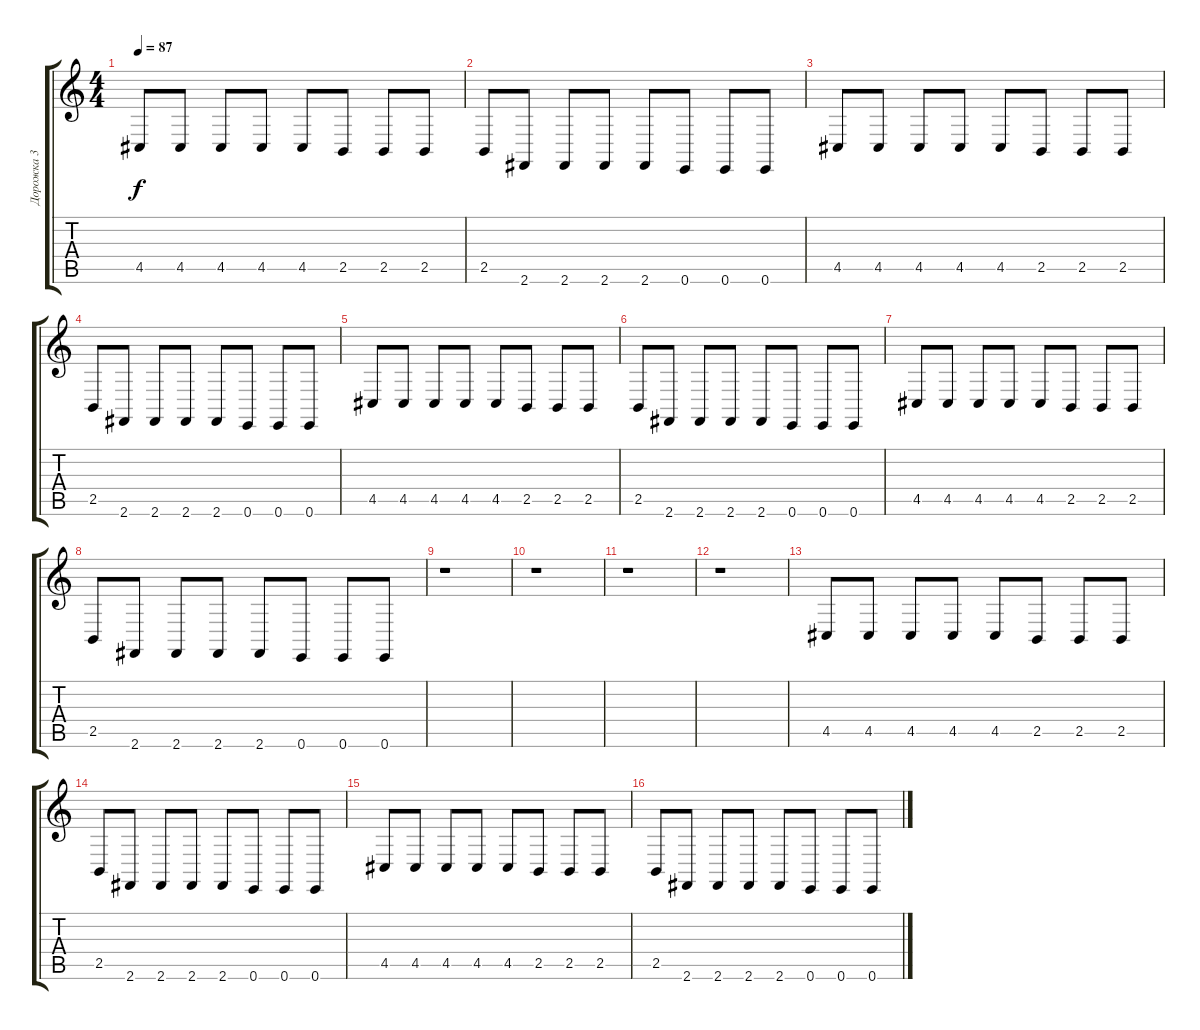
\track ("Дорожка 3" "Дорожка 3") {instrument lead8bassandlead}
\staff {score tabs}
\tuning (E4 B3 G3 D3 A2 E2) {hide}
\ts (4 4)
\tempo 87
\clef g2
\ks c
4.5.8{dy f} 4.5.8 4.5.8 4.5.8 4.5.8 2.5.8 2.5.8 2.5.8 |
2.5.8 2.6.8 2.6.8 2.6.8 2.6.8 0.6.8 0.6.8 0.6.8 |
4.5.8 4.5.8 4.5.8 4.5.8 4.5.8 2.5.8 2.5.8 2.5.8 |
2.5.8 2.6.8 2.6.8 2.6.8 2.6.8 0.6.8 0.6.8 0.6.8 |
4.5.8 4.5.8 4.5.8 4.5.8 4.5.8 2.5.8 2.5.8 2.5.8 |
2.5.8 2.6.8 2.6.8 2.6.8 2.6.8 0.6.8 0.6.8 0.6.8 |
4.5.8 4.5.8 4.5.8 4.5.8 4.5.8 2.5.8 2.5.8 2.5.8 |
2.5.8 2.6.8 2.6.8 2.6.8 2.6.8 0.6.8 0.6.8 0.6.8 |
r.1 |
r.1 |
r.1 |
r.1 |
4.5.8 4.5.8 4.5.8 4.5.8 4.5.8 2.5.8 2.5.8 2.5.8 |
2.5.8 2.6.8 2.6.8 2.6.8 2.6.8 0.6.8 0.6.8 0.6.8 |
4.5.8 4.5.8 4.5.8 4.5.8 4.5.8 2.5.8 2.5.8 2.5.8 |
2.5.8 2.6.8 2.6.8 2.6.8 2.6.8 0.6.8 0.6.8 0.6.8
